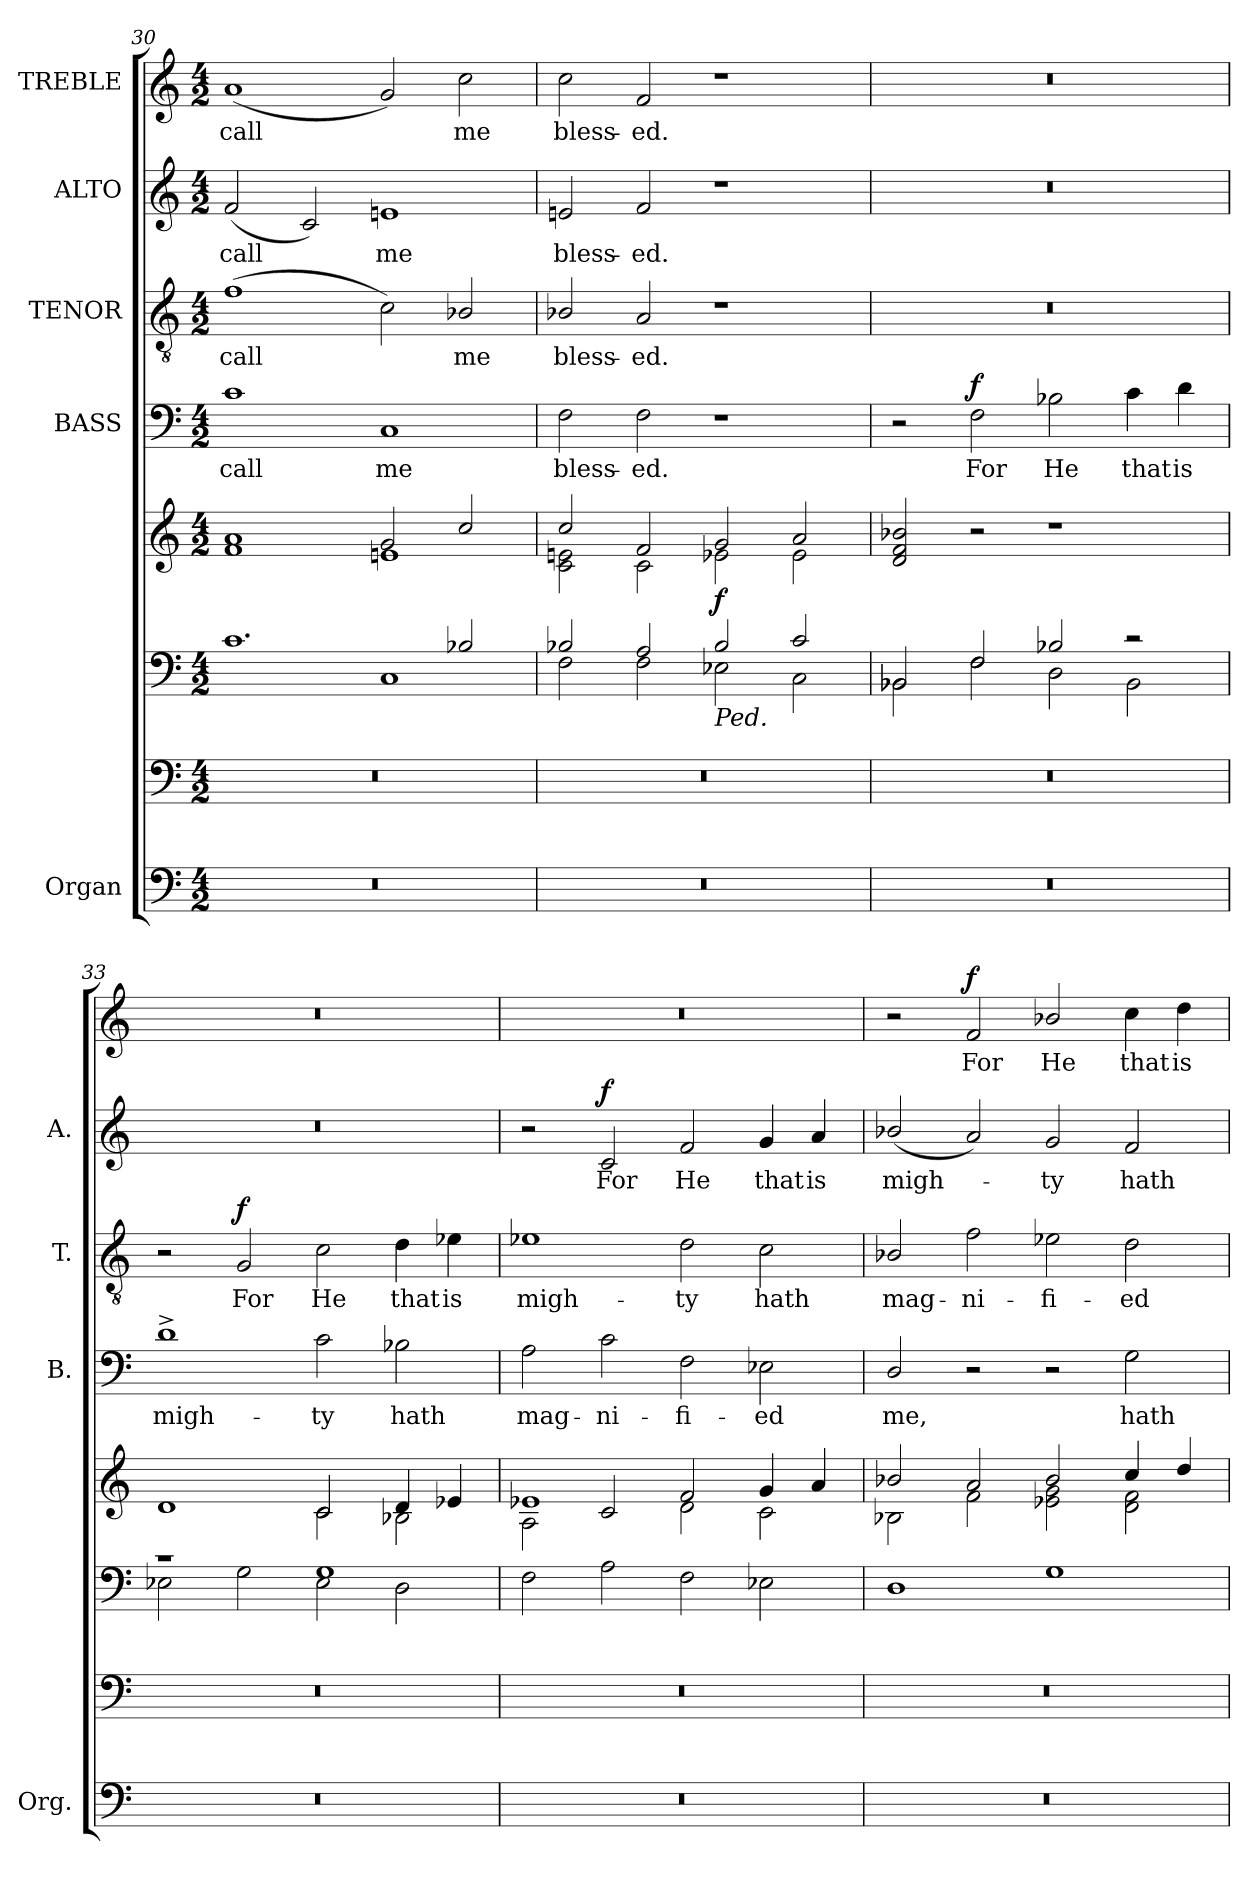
**kern	**kern	**kern	**kern	**dynam	**kern	**text	**dynam	**kern	**text	**dynam	**kern	**text	**dynam	**kern	**text	**dynam
*part5	*part5	*part5	*part5	*part5	*part4	*part4	*part4	*part3	*part3	*part3	*part2	*part2	*part2	*part1	*part1	*part1
*staff8	*staff7	*staff6	*staff5	*staff5/6/7/8	*staff4	*staff4	*staff4	*staff3	*staff3	*staff3	*staff2	*staff2	*staff2	*staff1	*staff1	*staff1
*I"Organ	*	*	*	*	*I"BASS	*	*	*I"TENOR	*	*	*I"ALTO	*	*	*I"TREBLE	*	*
*I'Org.	*	*	*	*	*I'B.	*	*	*I'T.	*	*	*I'A.	*	*	*	*	*
!!LO:PB:g=z
*clefF4	*clefF4	*clefF4	*clefG2	*	*clefF4	*	*	*clefGv2	*	*	*clefG2	*	*	*clefG2	*	*
*	*	*	*	*	*	*	*	*ITrd7c12	*	*	*	*	*	*	*	*
*k[]	*k[]	*k[]	*k[]	*	*k[]	*	*	*k[]	*	*	*k[]	*	*	*k[]	*	*
*C:	*C:	*C:	*C:	*	*C:	*	*	*C:	*	*	*C:	*	*	*C:	*	*
*M4/2	*M4/2	*M4/2	*M4/2	*	*M4/2	*	*	*M4/2	*	*	*M4/2	*	*	*M4/2	*	*
=30	=30	=30	=30	=30	=30	=30	=30	=30	=30	=30	=30	=30	=30	=30	=30	=30
!LO:N:vis=1	!LO:N:vis=1	!	!	!	!	!	!	!	!	!	!	!	!	!	!	!
*	*	*^	*^	*	*	*	*	*	*	*	*	*	*	*	*	*
!	!	!	!	!	!	!	!	!LO:LY:b:color=#000000	!	!	!	!	!	!	!	!	!	!
!	!	!	!	!	!	!	!	!	!	!	!LO:LY:b:color=#000000	!	!	!	!	!	!	!
!	!	!	!	!	!	!	!	!	!	!	!	!	!	!LO:LY:b:color=#000000	!	!	!	!
!	!	!	!	!	!	!	!	!	!	!	!	!	!	!	!	!	!LO:LY:b:color=#000000	!
0r	0r	1.ci	1ryy	1ai	1fi	.	1ci	call	.	(1Fi	call	.	(2fi/	call	.	(1ai	call	.
.	.	.	.	.	.	.	.	.	.	.	.	.	2ci/)	.	.	.	.	.
!	!	!	!	!	!	!	!	!LO:LY:b:color=#000000	!	!	!	!	!	!	!	!	!	!
!	!	!	!	!	!	!	!	!	!	!	!	!	!	!LO:LY:b:color=#000000	!	!	!	!
.	.	.	1Ci	2gi/	1eni	.	1Ci	me	.	2Ci\)	.	.	1eni	me	.	2gi/)	.	.
!	!	!	!	!	!	!	!	!	!	!	!LO:LY:b:color=#000000	!	!	!	!	!	!	!
!	!	!	!	!	!	!	!	!	!	!	!	!	!	!	!	!	!LO:LY:b:color=#000000	!
.	.	2B-i/	.	2cci/	.	.	.	.	.	2BB-i/	me	.	.	.	.	2cci\	me	.
=31	=31	=31	=31	=31	=31	=31	=31	=31	=31	=31	=31	=31	=31	=31	=31	=31	=31	=31
!LO:N:vis=1	!LO:N:vis=1	!	!	!	!	!	!	!	!	!	!	!	!	!	!	!	!	!
!	!	!	!	!	!	!	!	!LO:LY:b:color=#000000	!	!	!	!	!	!	!	!	!	!
!	!	!	!	!	!	!	!	!	!	!	!LO:LY:b:color=#000000	!	!	!	!	!	!	!
!	!	!	!	!	!	!	!	!	!	!	!	!	!	!LO:LY:b:color=#000000	!	!	!	!
!	!	!	!	!	!	!	!	!	!	!	!	!	!	!	!	!	!LO:LY:b:color=#000000	!
0r	0r	2B-i/	2Fi\	2cci/	2ci\ 2eni	.	2Fi\	bless-	.	2BB-i/	bless-	.	2eni/	bless-	.	2cci\	bless-	.
!	!	!	!	!	!	!	!	!LO:LY:b:color=#000000	!	!	!	!	!	!	!	!	!	!
!	!	!	!	!	!	!	!	!	!	!	!LO:LY:b:color=#000000	!	!	!	!	!	!	!
!	!	!	!	!	!	!	!	!	!	!	!	!	!	!LO:LY:b:color=#000000	!	!	!	!
!	!	!	!	!	!	!	!	!	!	!	!	!	!	!	!	!	!LO:LY:b:color=#000000	!
.	.	2Ai/	2Fi\	2fi/	2ci\	.	2Fi\	-ed.	.	2AAi/	-ed.	.	2fi/	-ed.	.	2fi/	-ed.	.
!	!	!LO:TX:b:i:t=Ped.	!	!	!	!	!	!	!	!	!	!	!	!	!	!	!	!
.	.	2B-i/	2E-i\	2gi/	2e-Xi\	f	1r	.	.	1r	.	.	1r	.	.	1r	.	.
.	.	2ci/	2Ci\	2ai/	2e-i\	.	.	.	.	.	.	.	.	.	.	.	.	.
=32	=32	=32	=32	=32	=32	=32	=32	=32	=32	=32	=32	=32	=32	=32	=32	=32	=32	=32
!LO:N:vis=1	!LO:N:vis=1	!	!	!	!	!	!	!	!	!LO:N:vis=1	!	!	!LO:N:vis=1	!	!	!LO:N:vis=1	!	!
*	*	*	*	*v	*v	*	*	*	*	*	*	*	*	*	*	*	*	*
0r	0r	2BB-i/	2BB-i\	2di/ 2fi 2b-i	.	2r	.	.	0r	.	.	0r	.	.	0r	.	.
!	!	!	!	!	!	!	!LO:LY:b:color=#000000	!	!	!	!	!	!	!	!	!	!
.	.	2Fi/	2Fi\	2r	.	2Fi\	For	f	.	.	.	.	.	.	.	.	.
!	!	!	!	!	!	!	!LO:LY:b:color=#000000	!	!	!	!	!	!	!	!	!	!
.	.	2B-i/	2Di\	1r	.	2B-i\	He	.	.	.	.	.	.	.	.	.	.
!	!	!	!	!	!	!	!LO:LY:b:color=#000000	!	!	!	!	!	!	!	!	!	!
.	.	2r	2BB-i\	.	.	4ci\	that	.	.	.	.	.	.	.	.	.	.
!	!	!	!	!	!	!	!LO:LY:b:color=#000000	!	!	!	!	!	!	!	!	!	!
.	.	.	.	.	.	4di\	is	.	.	.	.	.	.	.	.	.	.
=33	=33	=33	=33	=33	=33	=33	=33	=33	=33	=33	=33	=33	=33	=33	=33	=33	=33
!LO:N:vis=1	!LO:N:vis=1	!	!	!	!	!	!	!	!	!	!	!	!	!	!	!	!
*	*	*	*	*^	*	*	*	*	*	*	*	*	*	*	*	*	*
!	!	!	!	!	!	!	!	!LO:LY:b:color=#000000	!	!	!	!	!LO:N:vis=1	!	!	!LO:N:vis=1	!	!
0r	0r	1r	2E-i\	1di	1ryy	.	1d^i	migh-	.	2r	.	.	0r	.	.	0r	.	.
!	!	!	!	!	!	!	!	!	!	!	!LO:LY:b:color=#000000	!	!	!	!	!	!	!
.	.	.	2Gi\	.	.	.	.	.	.	2GGi/	For	f	.	.	.	.	.	.
!	!	!	!	!	!	!	!	!LO:LY:b:color=#000000	!	!	!	!	!	!	!	!	!	!
!	!	!	!	!	!	!	!	!	!	!	!LO:LY:b:color=#000000	!	!	!	!	!	!	!
.	.	1Gi	2E-i\	2ci/	2ci\	.	2ci\	-ty	.	2Ci\	He	.	.	.	.	.	.	.
!	!	!	!	!	!	!	!	!LO:LY:b:color=#000000	!	!	!	!	!	!	!	!	!	!
!	!	!	!	!	!	!	!	!	!	!	!LO:LY:b:color=#000000	!	!	!	!	!	!	!
.	.	.	2Di\	4di/	2B-i\	.	2B-i\	hath	.	4Di\	that	.	.	.	.	.	.	.
!	!	!	!	!	!	!	!	!	!	!	!LO:LY:b:color=#000000	!	!	!	!	!	!	!
.	.	.	.	4e-i/	.	.	.	.	.	4E-i\	is	.	.	.	.	.	.	.
*	*	*v	*v	*	*	*	*	*	*	*	*	*	*	*	*	*	*	*
!!LO:LB:g=z
=34	=34	=34	=34	=34	=34	=34	=34	=34	=34	=34	=34	=34	=34	=34	=34	=34	=34
!LO:N:vis=1	!LO:N:vis=1	!	!	!	!	!	!	!	!	!	!	!	!	!	!	!	!
!	!	!	!	!	!	!	!LO:LY:b:color=#000000	!	!	!	!	!	!	!	!	!	!
!	!	!	!	!	!	!	!	!	!	!LO:LY:b:color=#000000	!	!	!	!	!LO:N:vis=1	!	!
0r	0r	2Fi\	1e-i	2Ai\	.	2Ai\	mag-	.	1E-i	migh-	.	2r	.	.	0r	.	.
!	!	!	!	!	!	!	!LO:LY:b:color=#000000	!	!	!	!	!	!	!	!	!	!
!	!	!	!	!	!	!	!	!	!	!	!	!	!LO:LY:b:color=#000000	!	!	!	!
.	.	2Ai\	.	2ci/	.	2ci\	-ni-	.	.	.	.	2ci/	For	f	.	.	.
!	!	!	!	!	!	!	!LO:LY:b:color=#000000	!	!	!	!	!	!	!	!	!	!
!	!	!	!	!	!	!	!	!	!	!LO:LY:b:color=#000000	!	!	!	!	!	!	!
!	!	!	!	!	!	!	!	!	!	!	!	!	!LO:LY:b:color=#000000	!	!	!	!
.	.	2Fi\	2fi/	2di\	.	2Fi\	-fi-	.	2Di\	-ty	.	2fi/	He	.	.	.	.
!	!	!	!	!	!	!	!LO:LY:b:color=#000000	!	!	!	!	!	!	!	!	!	!
!	!	!	!	!	!	!	!	!	!	!LO:LY:b:color=#000000	!	!	!	!	!	!	!
!	!	!	!	!	!	!	!	!	!	!	!	!	!LO:LY:b:color=#000000	!	!	!	!
.	.	2E-i\	4gi/	2ci\	.	2E-i\	-ed	.	2Ci\	hath	.	4gi/	that	.	.	.	.
!	!	!	!	!	!	!	!	!	!	!	!	!	!LO:LY:b:color=#000000	!	!	!	!
.	.	.	4ai/	.	.	.	.	.	.	.	.	4ai/	is	.	.	.	.
=35	=35	=35	=35	=35	=35	=35	=35	=35	=35	=35	=35	=35	=35	=35	=35	=35	=35
!LO:N:vis=1	!LO:N:vis=1	!	!	!	!	!	!	!	!	!	!	!	!	!	!	!	!
!	!	!	!	!	!	!	!LO:LY:b:color=#000000	!	!	!	!	!	!	!	!	!	!
!	!	!	!	!	!	!	!	!	!	!LO:LY:b:color=#000000	!	!	!	!	!	!	!
!	!	!	!	!	!	!	!	!	!	!	!	!	!LO:LY:b:color=#000000	!	!	!	!
0r	0r	1Di	2b-i/	2B-i\	.	2Di/	me,	.	2BB-i/	mag-	.	(2b-i/	migh-	.	2r	.	.
!	!	!	!	!	!	!	!	!	!	!LO:LY:b:color=#000000	!	!	!	!	!	!	!
!	!	!	!	!	!	!	!	!	!	!	!	!	!	!	!	!LO:LY:b:color=#000000	!
.	.	.	2ai/	2fi\	.	2r	.	.	2Fi\	-ni-	.	2ai/)	.	.	2fi/	For	f
!	!	!	!	!	!	!	!	!	!	!LO:LY:b:color=#000000	!	!	!	!	!	!	!
!	!	!	!	!	!	!	!	!	!	!	!	!	!LO:LY:b:color=#000000	!	!	!	!
!	!	!	!	!	!	!	!	!	!	!	!	!	!	!	!	!LO:LY:b:color=#000000	!
.	.	1Gi	2b-i/	2e-i\ 2gi	.	2r	.	.	2E-i\	-fi-	.	2gi/	-ty	.	2b-i/	He	.
!	!	!	!	!	!	!	!LO:LY:b:color=#000000	!	!	!	!	!	!	!	!	!	!
!	!	!	!	!	!	!	!	!	!	!LO:LY:b:color=#000000	!	!	!	!	!	!	!
!	!	!	!	!	!	!	!	!	!	!	!	!	!LO:LY:b:color=#000000	!	!	!	!
!	!	!	!	!	!	!	!	!	!	!	!	!	!	!	!	!LO:LY:b:color=#000000	!
.	.	.	4cci/	2di\ 2fi	.	2Gi\	hath	.	2Di\	-ed	.	2fi/	hath	.	4cci\	that	.
!	!	!	!	!	!	!	!	!	!	!	!	!	!	!	!	!LO:LY:b:color=#000000	!
.	.	.	4ddi/	.	.	.	.	.	.	.	.	.	.	.	4ddi\	is	.
*	*	*	*v	*v	*	*	*	*	*	*	*	*	*	*	*	*	*
=	=	=	=	=	=	=	=	=	=	=	=	=	=	=	=	=
*-	*-	*-	*-	*-	*-	*-	*-	*-	*-	*-	*-	*-	*-	*-	*-	*-
